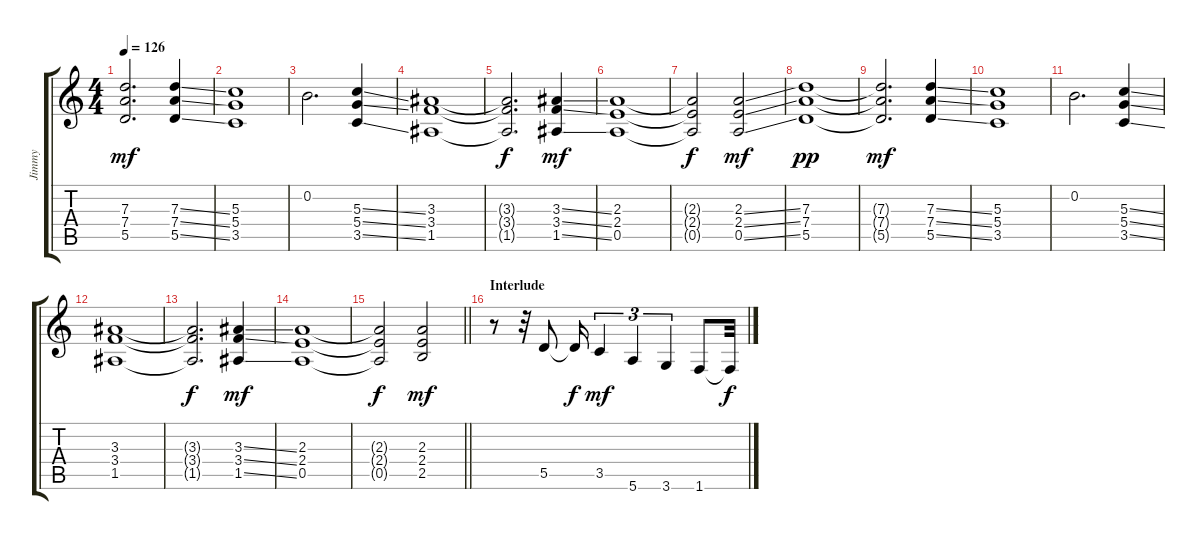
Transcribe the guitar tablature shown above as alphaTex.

\track ("Jimmy" "Jimmy") {instrument distortionguitar}
\staff {score tabs}
\tuning (E4 B3 G3 D3 A2 E2) {hide}
\ts (4 4)
\tempo 126
\clef g2
\ks c
(7.3{t} 7.4{t} 5.5{t}).2{d dy mf} (7.3{ss} 7.4{ss} 5.5{ss}).4 |
(5.3 5.4 3.5).1 |
0.2.2{d} (5.3{ss} 5.4{ss} 3.5{ss}).4 |
(3.3 3.4 1.5).1 |
(3.3{t} 3.4{t} 1.5{t}).2{d dy f} (3.3{ss} 3.4{ss} 1.5{ss}).4{dy mf} |
(2.3 2.4 0.5).1 |
(2.3{t} 2.4{t} 0.5{t}).2{dy f} (2.3{ss} 2.4{ss} 0.5{ss}).2{dy mf} |
(7.3 7.4 5.5).1{dy pp} |
(7.3{t} 7.4{t} 5.5{t}).2{d dy mf} (7.3{ss} 7.4{ss} 5.5{ss}).4 |
(5.3 5.4 3.5).1 |
0.2.2{d} (5.3{ss} 5.4{ss} 3.5{ss}).4 |
(3.3 3.4 1.5).1 |
(3.3{t} 3.4{t} 1.5{t}).2{d dy f} (3.3{ss} 3.4{ss} 1.5{ss}).4{dy mf} |
(2.3 2.4 0.5).1 |
\barLineRight lightlight
(2.3{t} 2.4{t} 0.5{t}).2{dy f} (2.3 2.4 2.5).2{dy mf} |
\section ("" "Interlude")
r.8 r.32 5.5.8 5.5{t}.16{dy f} 3.5.4{tu (3 2) dy mf} 5.6.4{tu (3 2)} 3.6.4{tu (3 2)} 1.6.8 1.6{t}.32{dy f}
